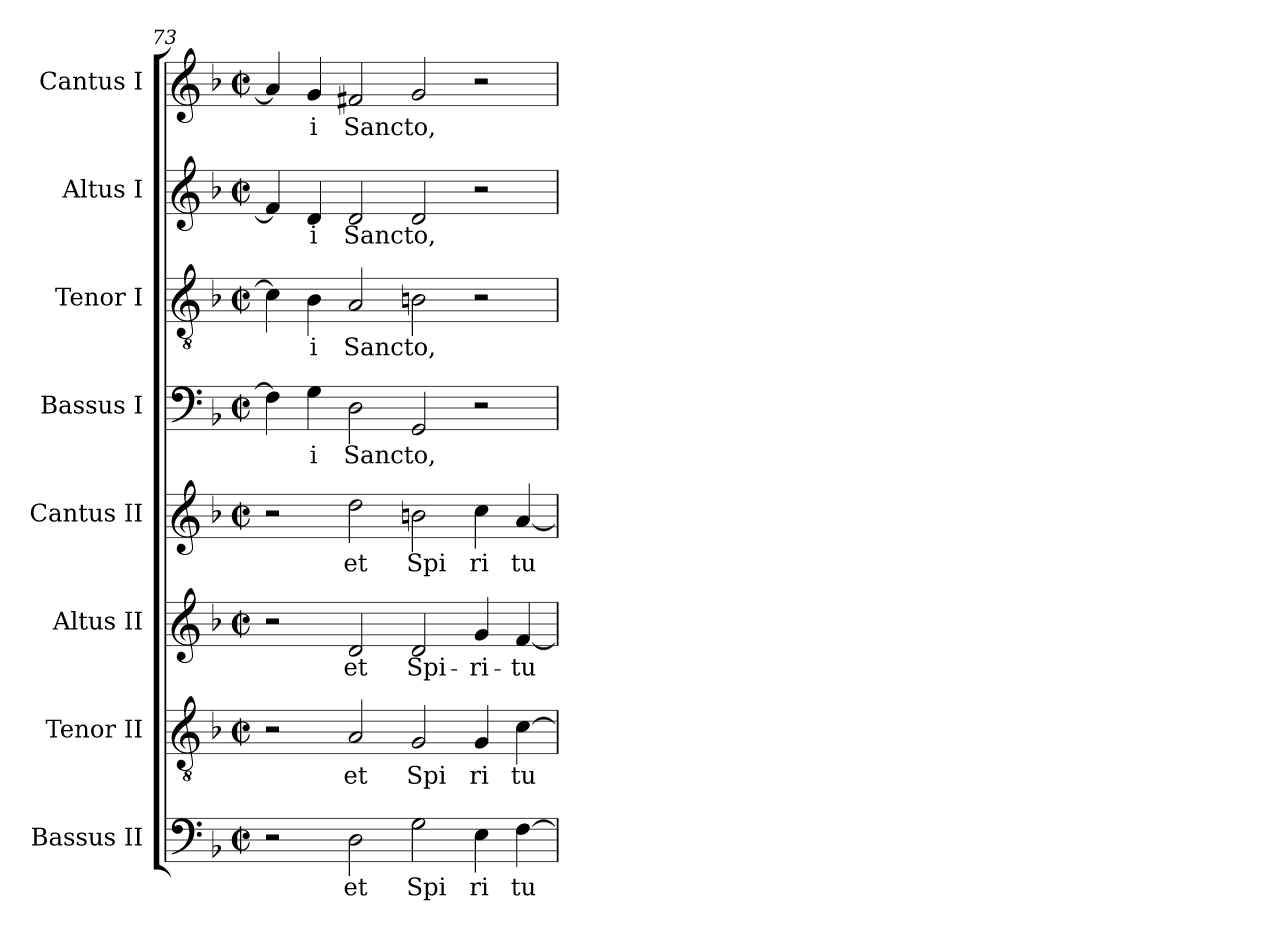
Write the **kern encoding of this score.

**kern	**text	**kern	**text	**kern	**text	**kern	**text	**kern	**text	**kern	**text	**kern	**text	**kern	**text
*part8	*part8	*part7	*part7	*part6	*part6	*part5	*part5	*part4	*part4	*part3	*part3	*part2	*part2	*part1	*part1
*staff8	*staff8	*staff7	*staff7	*staff6	*staff6	*staff5	*staff5	*staff4	*staff4	*staff3	*staff3	*staff2	*staff2	*staff1	*staff1
*I"Bassus II	*	*I"Tenor II	*	*I"Altus II	*	*I"Cantus II	*	*I"Bassus I	*	*I"Tenor I	*	*I"Altus I	*	*I"Cantus I	*
*clefF4	*	*clefGv2	*	*clefG2	*	*clefG2	*	*clefF4	*	*clefGv2	*	*clefG2	*	*clefG2	*
*k[b-]	*	*k[b-]	*	*k[b-]	*	*k[b-]	*	*k[b-]	*	*k[b-]	*	*k[b-]	*	*k[b-]	*
*F:	*	*F:	*	*F:	*	*F:	*	*F:	*	*F:	*	*F:	*	*F:	*
*M2/2	*	*M2/2	*	*M2/2	*	*M2/2	*	*M2/2	*	*M2/2	*	*M2/2	*	*M2/2	*
*met(c|)	*	*met(c|)	*	*met(c|)	*	*met(c|)	*	*met(c|)	*	*met(c|)	*	*met(c|)	*	*met(c|)	*
=73	=73	=73	=73	=73	=73	=73	=73	=73	=73	=73	=73	=73	=73	=73	=73
2r	.	2r	.	2r	.	2r	.	4F\]	.	4c\]	.	4f/]	.	4a/]	.
!	!	!	!	!	!	!	!	!	!LO:LY:b:cj	!	!LO:LY:b:cj	!	!LO:LY:b:cj	!	!LO:LY:b:cj
.	.	.	.	.	.	.	.	4G\	i	4B-\	i	4d/	-i	4g/	i
!	!LO:LY:b:cj	!	!LO:LY:b:cj	!	!LO:LY:b:cj	!	!LO:LY:b:cj	!	!LO:LY:b:cj	!	!LO:LY:b:cj	!	!LO:LY:b:cj	!	!LO:LY:b:cj
2D\	et	2A/	et	2d/	et	2dd\	et	2D\	Sancto,	2A/	Sancto,	2d/	Sancto,	2f#X/	Sancto,
!	!LO:LY:b:cj	!	!LO:LY:b:cj	!	!LO:LY:b:cj	!	!LO:LY:b:cj	!	!	!	!	!	!	!	!
2G\	Spi	2G/	Spi	2d/	Spi-	2bn\	Spi	2GG/	.	2Bn\	.	2d/	.	2g/	.
!	!LO:LY:b:cj	!	!LO:LY:b:cj	!	!LO:LY:b:cj	!	!LO:LY:b:cj	!	!	!	!	!	!	!	!
4E\	ri	4G/	ri	4g/	-ri-	4cc\	ri	2r	.	2r	.	2r	.	2r	.
!	!LO:LY:b:cj	!	!LO:LY:b:cj	!	!LO:LY:b:cj	!	!LO:LY:b:cj	!	!	!	!	!	!	!	!
[>4F\	tu	[>4c\	tu	[<4f/	-tu-	[<4a/	tu	.	.	.	.	.	.	.	.
=	=	=	=	=	=	=	=	=	=	=	=	=	=	=	=
*-	*-	*-	*-	*-	*-	*-	*-	*-	*-	*-	*-	*-	*-	*-	*-
